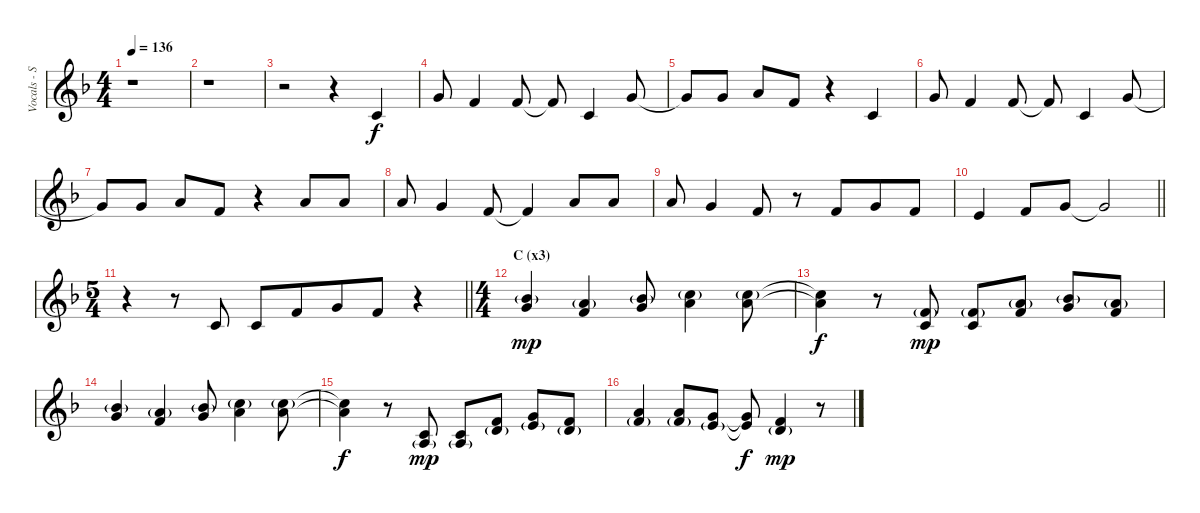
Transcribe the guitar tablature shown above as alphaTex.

\track ("Vocals - Shou" "Vocals - S") {instrument lead6voice}
\staff {score}
\tuning (E4 B3 G3 D3 A2 E2) {hide}
\ts (4 4)
\tempo 136
\clef g2
\ks f
r.1{dy f} |
r.1 |
r.2 r.4 1.2.4 |
3.1.8 1.1.4 1.1.8 1.1{t}.8 1.2.4 3.1.8 |
3.1{t}.8 3.1.8 5.1.8 1.1.8 r.4 1.2.4 |
3.1.8 1.1.4 1.1.8 1.1{t}.8 1.2.4 3.1.8 |
3.1{t}.8 3.1.8 5.1.8 1.1.8 r.4 5.1.8 5.1.8 |
5.1.8 3.1.4 1.1.8 1.1{t}.4 5.1.8 5.1.8 |
5.1.8 3.1.4 1.1.8 r.8 1.1.8{beam merge} 3.1.8 1.1.8 |
\barLineRight lightlight
0.1.4 1.1.8 3.1.8 3.1{t}.2 |
\ts (5 4)
\barLineRight lightlight
r.4 r.8 1.2.8 1.2.8 1.1.8{beam merge} 3.1.8 1.1.8 r.4 |
\ts (4 4)
\section ("" "C (x3)")
(6.1{g} 8.2).4{dy mp} (5.1{g} 6.2).4 (6.1{g} 8.2).8 (8.1{g} 10.2).4 (8.1{g} 10.2).8 |
(8.1{t} 10.2{t}).4{dy f} r.8 (1.1{g} 1.2).8{dy mp} (1.1{g} 1.2).8 (5.1{g} 6.2).8 (6.1{g} 8.2).8 (5.1{g} 6.2).8 |
(6.1{g} 8.2).4 (5.1{g} 6.2).4 (6.1{g} 8.2).8 (8.1{g} 10.2).4 (8.1{g} 10.2).8 |
(8.1{t} 10.2{t}).4{dy f} r.8 (1.2 2.3{g}).8{dy mp} (1.2 2.3{g}).8 (1.1 3.2{g}).8 (3.1 5.2{g}).8 (1.1 3.2{g}).8 |
(5.1 6.2{g}).4 (5.1 6.2{g}).8 (3.1 5.2{g}).8 (3.1{t} 5.2{t}).8{dy f} (1.1 3.2{g}).4{dy mp} r.8
